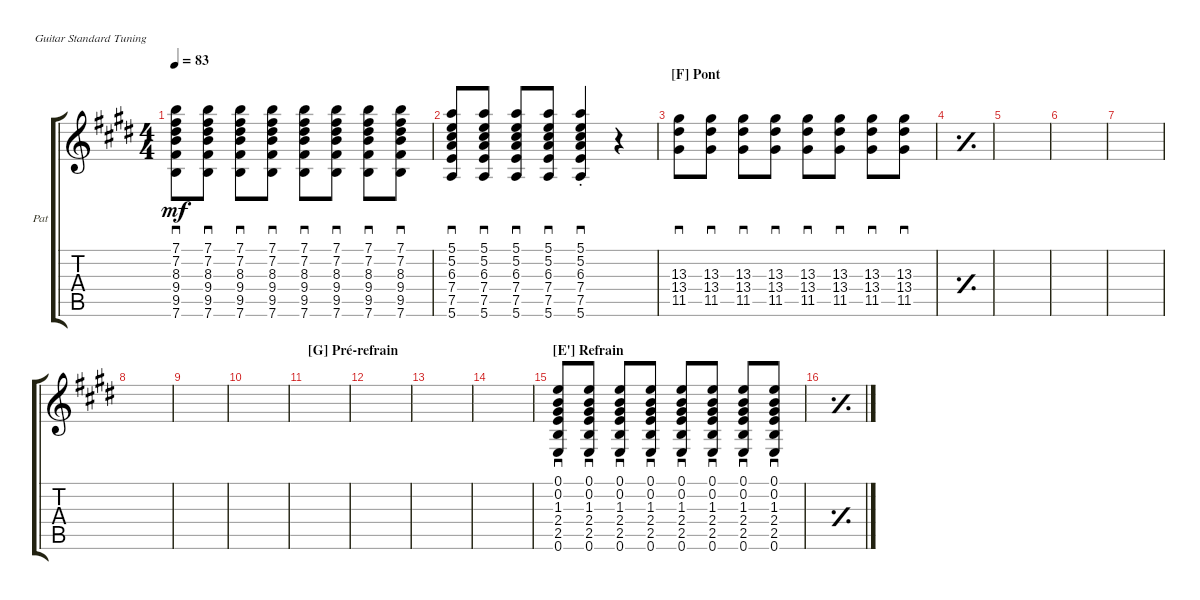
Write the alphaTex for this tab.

\defaultSystemsLayout 4
\bracketExtendMode groupsimilarinstruments
\firstSystemTrackNameOrientation horizontal
\otherSystemsTrackNameOrientation horizontal
\track ("Guitar III - Pat Smear" "Pat") {instrument overdrivenguitar}
\staff {score tabs}
\tuning (E4 B3 G3 D3 A2 E2)
\ts (4 4)
\tempo 83
\clef g2
\ks e
(7.6 9.5 9.4 8.3 7.2 7.1).8{sd dy mf} (7.6 9.5 9.4 8.3 7.2 7.1).8{sd} (7.6 9.5 9.4 8.3 7.2 7.1).8{sd} (7.6 9.5 9.4 8.3 7.2 7.1).8{sd} (7.6 9.5 9.4 8.3 7.2 7.1).8{sd} (7.6 9.5 9.4 8.3 7.2 7.1).8{sd} (7.6 9.5 9.4 8.3 7.2 7.1).8{sd} (7.6 9.5 9.4 8.3 7.2 7.1).8{sd} |
(5.6 7.5 7.4 6.3 5.2 5.1).8{sd} (5.6 7.5 7.4 6.3 5.2 5.1).8{sd} (5.6 7.5 7.4 6.3 5.2 5.1).8{sd} (5.6 7.5 7.4 6.3 5.2 5.1).8{sd} (5.6{st} 7.5{st} 7.4{st} 6.3{st} 5.2{st} 5.1{st}).4{sd} r.4 |
\section ("F" "Pont")
(11.5 13.4 13.3).8{sd} (11.5 13.4 13.3).8{sd} (11.5 13.4 13.3).8{sd} (11.5 13.4 13.3).8{sd} (11.5 13.4 13.3).8{sd} (11.5 13.4 13.3).8{sd} (11.5 13.4 13.3).8{sd} (11.5 13.4 13.3).8{sd} |
\simile simple
|
|
|
|
|
|
|
\section ("G" "Pré-refrain")
\simile none
|
|
|
|
\section ("E'" "Refrain")
(0.6 2.5 2.4 1.3 0.2 0.1).8{sd} (0.6 2.5 2.4 1.3 0.2 0.1).8{sd} (0.6 2.5 2.4 1.3 0.2 0.1).8{sd} (0.6 2.5 2.4 1.3 0.2 0.1).8{sd} (0.6 2.5 2.4 1.3 0.2 0.1).8{sd} (0.6 2.5 2.4 1.3 0.2 0.1).8{sd} (0.6 2.5 2.4 1.3 0.2 0.1).8{sd} (0.6 2.5 2.4 1.3 0.2 0.1).8{sd} |
\simile simple
